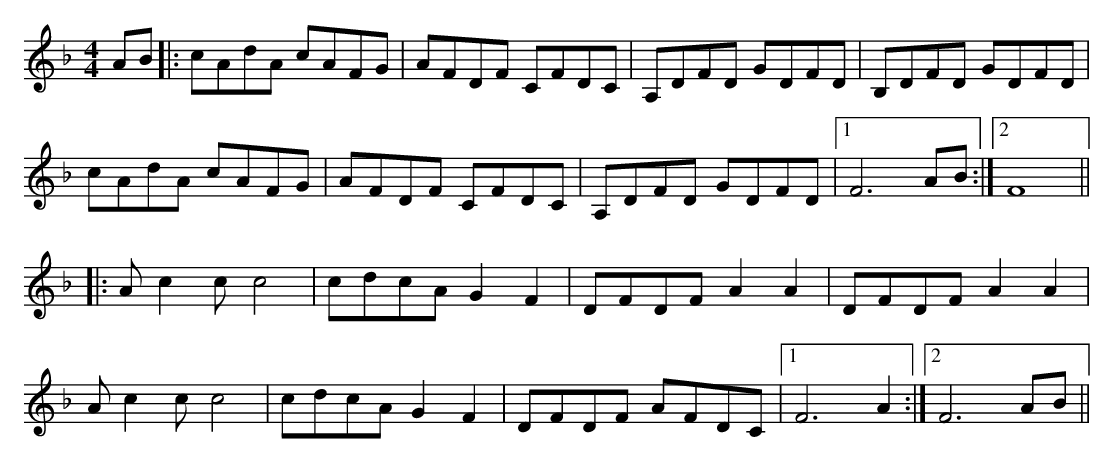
X:1
M:4/4
K:F
AB|:cAdA cAFG|AFDF CFDC|A,DFD GDFD|B,DFD GDFD|
cAdA cAFG|AFDF CFDC|A,DFD GDFD|1 F6 AB:|2 F8||
|:Ac2c c4|cdcA G2F2|DFDF A2A2|DFDF A2A2|
Ac2c c4|cdcA G2F2|DFDF AFDC|1 F6 A2:|2 F6 AB||
